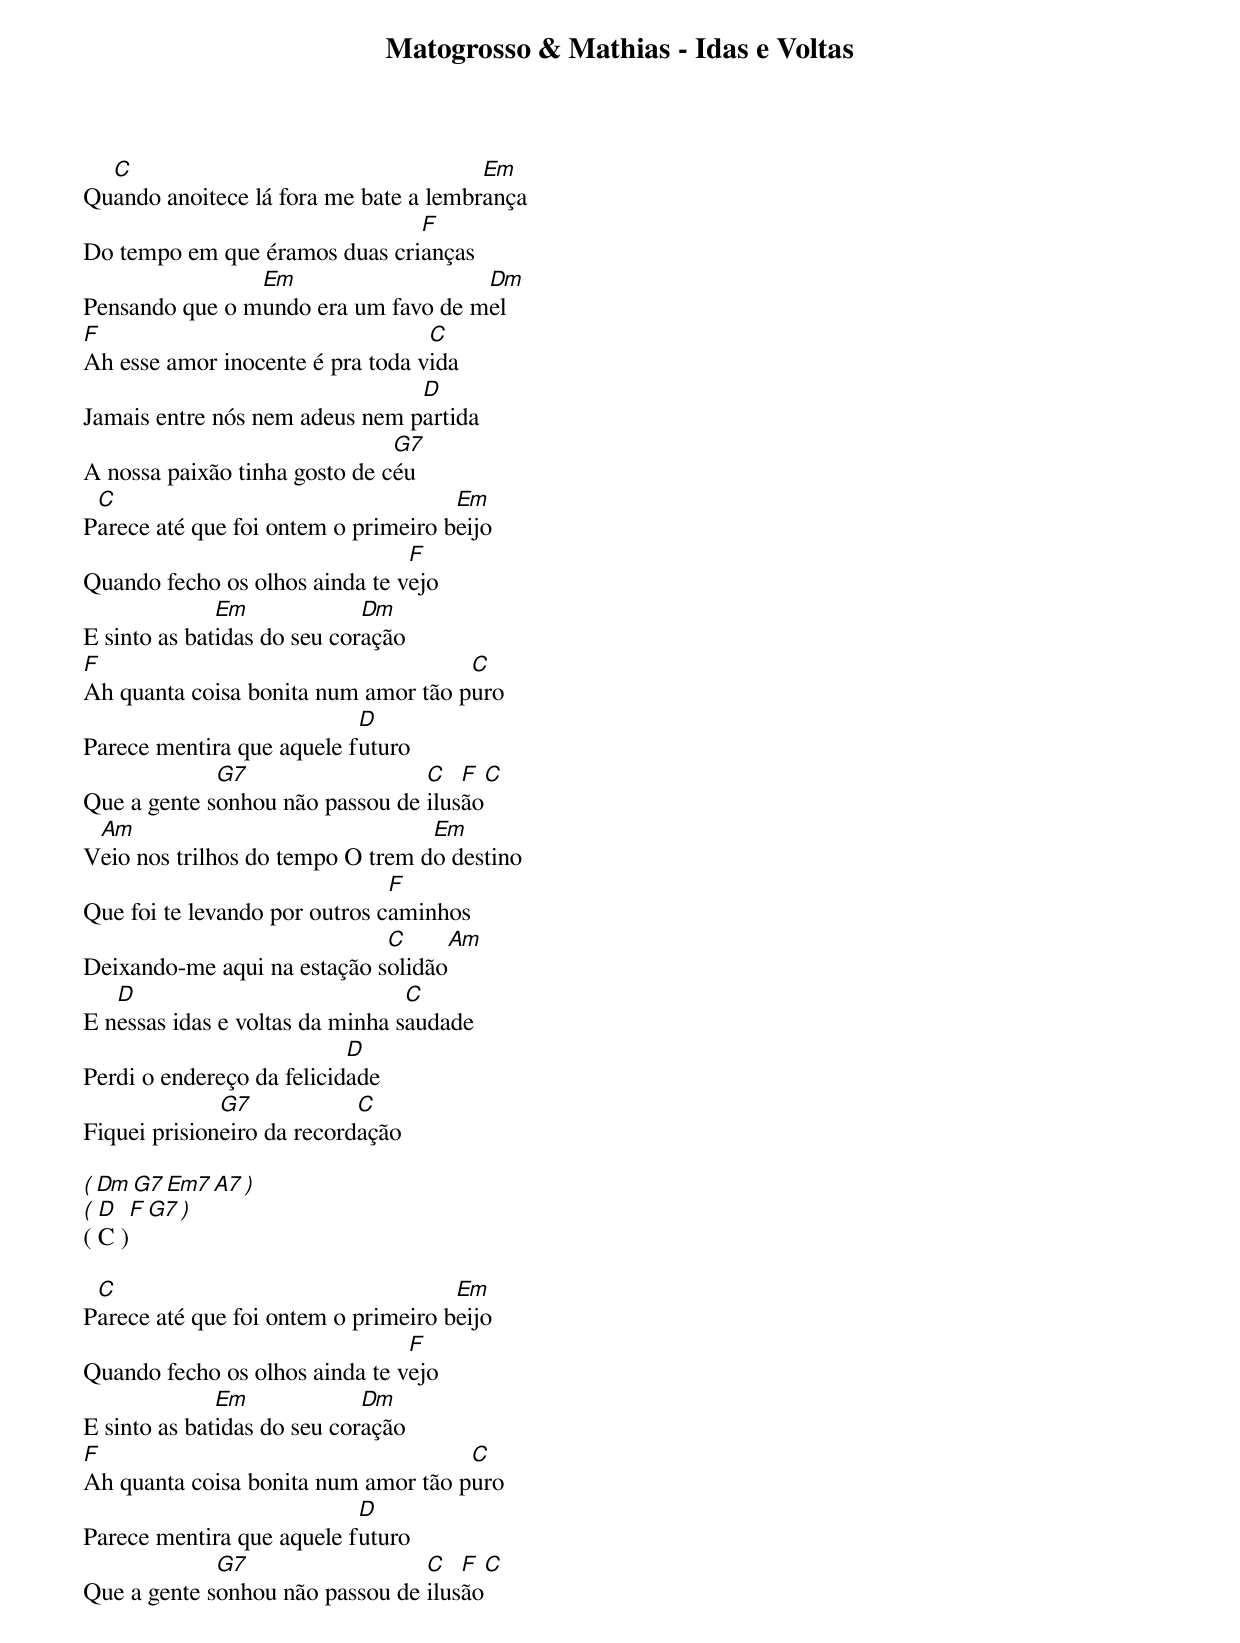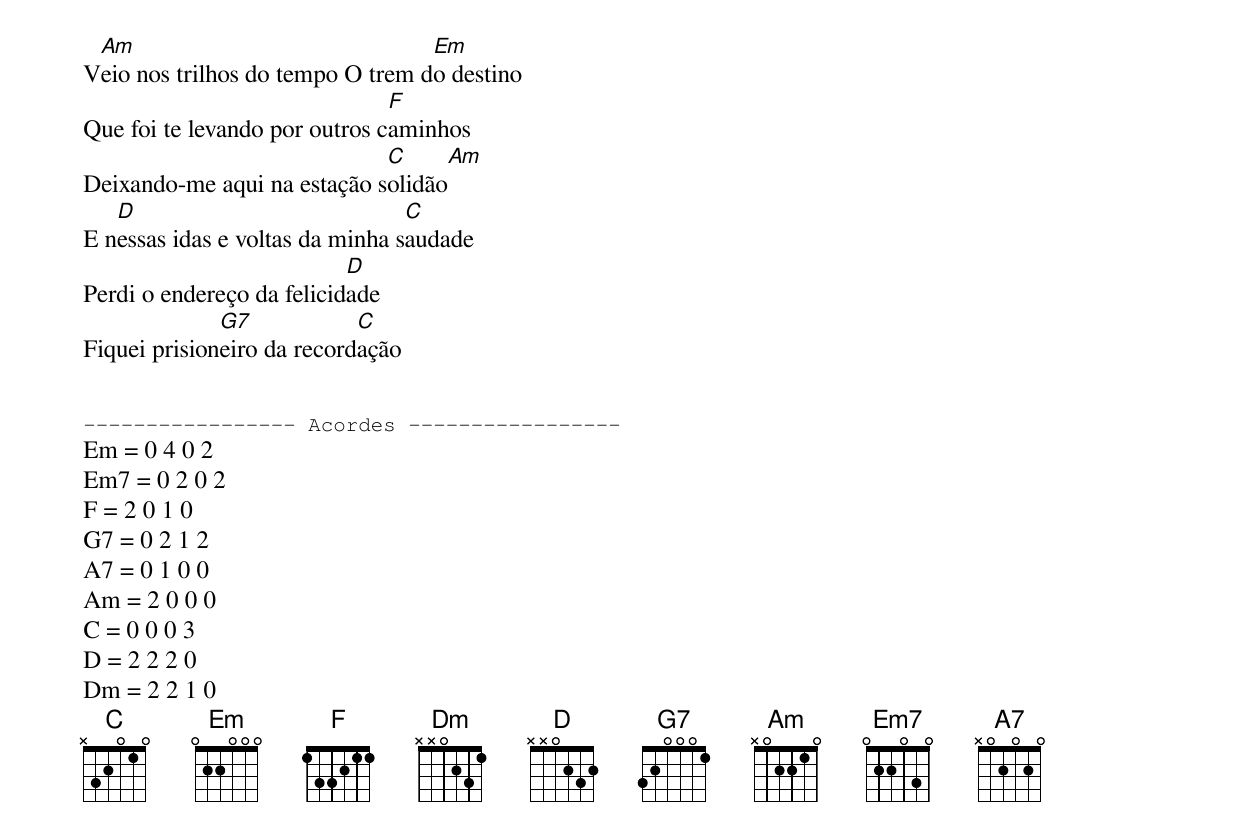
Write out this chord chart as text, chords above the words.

Matogrosso & Mathias - Idas e Voltas

  C                                    Em
Quando anoitece lá fora me bate a lembrança
                               F
Do tempo em que éramos duas crianças
                Em                   Dm
Pensando que o mundo era um favo de mel
F                                 C
Ah esse amor inocente é pra toda vida
                                D
Jamais entre nós nem adeus nem partida
                               G7
A nossa paixão tinha gosto de céu
 C                                   Em
Parece até que foi ontem o primeiro beijo
                                F
Quando fecho os olhos ainda te vejo
              Em             Dm
E sinto as batidas do seu coração
F                                    C
Ah quanta coisa bonita num amor tão puro
                           D
Parece mentira que aquele futuro
             G7                  C   F   C
Que a gente sonhou não passou de ilusão
 Am                               Em
Veio nos trilhos do tempo O trem do destino
                               F
Que foi te levando por outros caminhos
                             C      Am
Deixando-me aqui na estação solidão
   D                             C
E nessas idas e voltas da minha saudade
                           D
Perdi o endereço da felicidade
              G7            C
Fiquei prisioneiro da recordação

( Dm  G7  Em7  A7 )
( D  F   G7 )
( C )

 C                                   Em
Parece até que foi ontem o primeiro beijo
                                F
Quando fecho os olhos ainda te vejo
              Em             Dm
E sinto as batidas do seu coração
F                                    C
Ah quanta coisa bonita num amor tão puro
                           D
Parece mentira que aquele futuro
             G7                  C   F   C
Que a gente sonhou não passou de ilusão
 Am                               Em
Veio nos trilhos do tempo O trem do destino
                               F
Que foi te levando por outros caminhos
                             C      Am
Deixando-me aqui na estação solidão
   D                             C
E nessas idas e voltas da minha saudade
                           D
Perdi o endereço da felicidade
              G7            C
Fiquei prisioneiro da recordação


----------------- Acordes -----------------
Em = 0 4 0 2
Em7 = 0 2 0 2
F = 2 0 1 0
G7 = 0 2 1 2
A7 = 0 1 0 0
Am = 2 0 0 0
C = 0 0 0 3
D = 2 2 2 0
Dm = 2 2 1 0
